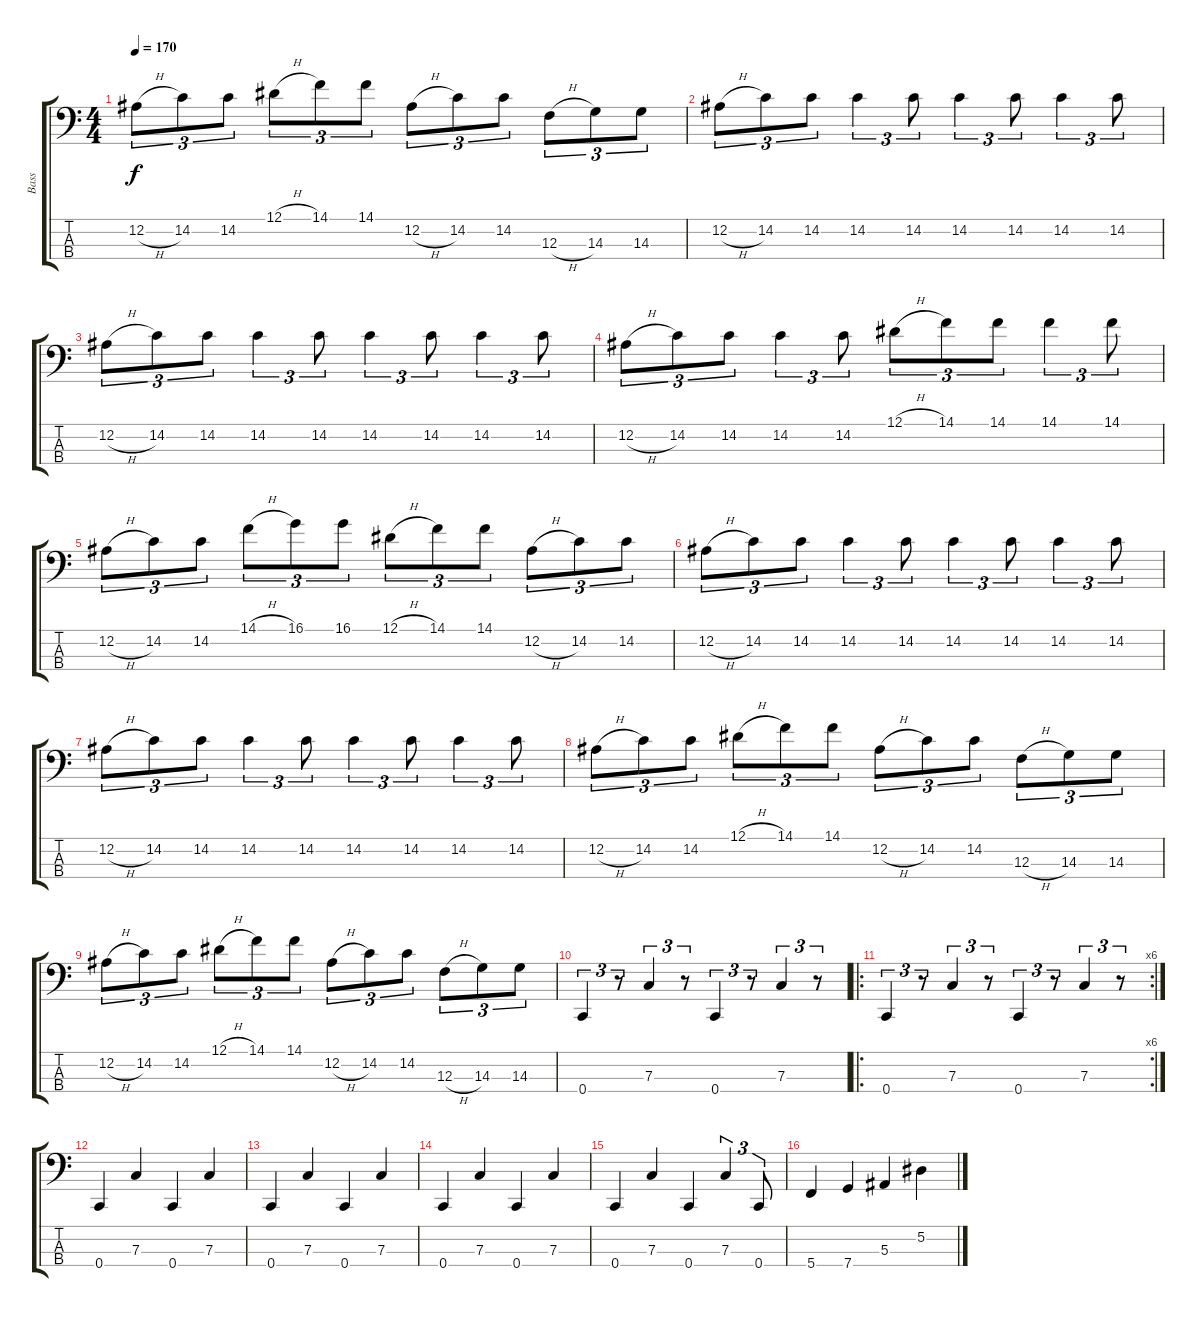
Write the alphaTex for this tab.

\track ("Bass" "Bass") {instrument electricbassfinger}
\staff {score tabs}
\tuning (Eb2 Bb1 F1 C1) {hide}
\ts (4 4)
\tempo 170
\clef f4
\ks c
12.2{h}.8{tu (3 2) dy f} 14.2.8{tu (3 2)} 14.2.8{tu (3 2)} 12.1{h}.8{tu (3 2)} 14.1.8{tu (3 2)} 14.1.8{tu (3 2)} 12.2{h}.8{tu (3 2)} 14.2.8{tu (3 2)} 14.2.8{tu (3 2)} 12.3{h}.8{tu (3 2)} 14.3.8{tu (3 2)} 14.3.8{tu (3 2)} |
12.2{h}.8{tu (3 2)} 14.2.8{tu (3 2)} 14.2.8{tu (3 2)} 14.2.4{tu (3 2)} 14.2.8{tu (3 2)} 14.2.4{tu (3 2)} 14.2.8{tu (3 2)} 14.2.4{tu (3 2)} 14.2.8{tu (3 2)} |
12.2{h}.8{tu (3 2)} 14.2.8{tu (3 2)} 14.2.8{tu (3 2)} 14.2.4{tu (3 2)} 14.2.8{tu (3 2)} 14.2.4{tu (3 2)} 14.2.8{tu (3 2)} 14.2.4{tu (3 2)} 14.2.8{tu (3 2)} |
12.2{h}.8{tu (3 2)} 14.2.8{tu (3 2)} 14.2.8{tu (3 2)} 14.2.4{tu (3 2)} 14.2.8{tu (3 2)} 12.1{h}.8{tu (3 2)} 14.1.8{tu (3 2)} 14.1.8{tu (3 2)} 14.1.4{tu (3 2)} 14.1.8{tu (3 2)} |
12.2{h}.8{tu (3 2)} 14.2.8{tu (3 2)} 14.2.8{tu (3 2)} 14.1{h}.8{tu (3 2)} 16.1.8{tu (3 2)} 16.1.8{tu (3 2)} 12.1{h}.8{tu (3 2)} 14.1.8{tu (3 2)} 14.1.8{tu (3 2)} 12.2{h}.8{tu (3 2)} 14.2.8{tu (3 2)} 14.2.8{tu (3 2)} |
12.2{h}.8{tu (3 2)} 14.2.8{tu (3 2)} 14.2.8{tu (3 2)} 14.2.4{tu (3 2)} 14.2.8{tu (3 2)} 14.2.4{tu (3 2)} 14.2.8{tu (3 2)} 14.2.4{tu (3 2)} 14.2.8{tu (3 2)} |
12.2{h}.8{tu (3 2)} 14.2.8{tu (3 2)} 14.2.8{tu (3 2)} 14.2.4{tu (3 2)} 14.2.8{tu (3 2)} 14.2.4{tu (3 2)} 14.2.8{tu (3 2)} 14.2.4{tu (3 2)} 14.2.8{tu (3 2)} |
12.2{h}.8{tu (3 2)} 14.2.8{tu (3 2)} 14.2.8{tu (3 2)} 12.1{h}.8{tu (3 2)} 14.1.8{tu (3 2)} 14.1.8{tu (3 2)} 12.2{h}.8{tu (3 2)} 14.2.8{tu (3 2)} 14.2.8{tu (3 2)} 12.3{h}.8{tu (3 2)} 14.3.8{tu (3 2)} 14.3.8{tu (3 2)} |
12.2{h}.8{tu (3 2)} 14.2.8{tu (3 2)} 14.2.8{tu (3 2)} 12.1{h}.8{tu (3 2)} 14.1.8{tu (3 2)} 14.1.8{tu (3 2)} 12.2{h}.8{tu (3 2)} 14.2.8{tu (3 2)} 14.2.8{tu (3 2)} 12.3{h}.8{tu (3 2)} 14.3.8{tu (3 2)} 14.3.8{tu (3 2)} |
0.4.4{tu (3 2)} r.8{tu (3 2)} 7.3.4{tu (3 2)} r.8{tu (3 2)} 0.4.4{tu (3 2)} r.8{tu (3 2)} 7.3.4{tu (3 2)} r.8{tu (3 2)} |
\ro
\rc 6
0.4.4{tu (3 2)} r.8{tu (3 2)} 7.3.4{tu (3 2)} r.8{tu (3 2)} 0.4.4{tu (3 2)} r.8{tu (3 2)} 7.3.4{tu (3 2)} r.8{tu (3 2)} |
0.4.4 7.3.4 0.4.4 7.3.4 |
0.4.4 7.3.4 0.4.4 7.3.4 |
0.4.4 7.3.4 0.4.4 7.3.4 |
0.4.4 7.3.4 0.4.4 7.3.4{tu (3 2)} 0.4.8{tu (3 2)} |
5.4.4 7.4.4 5.3.4 5.2.4
